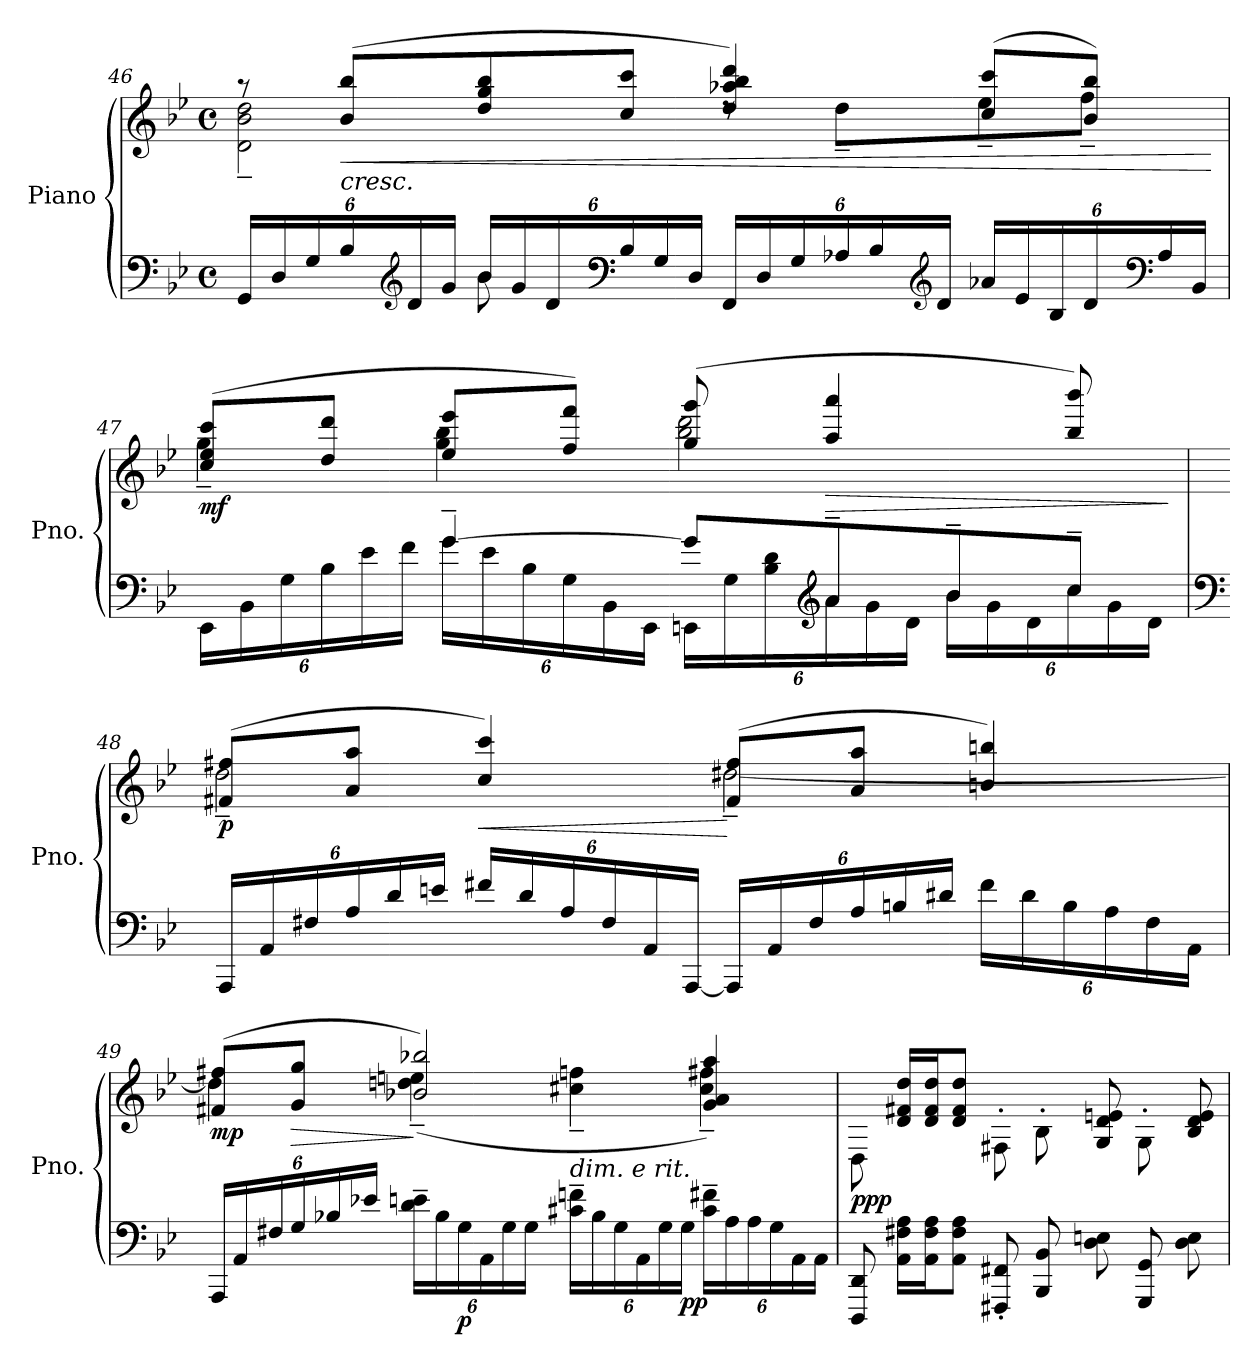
**kern	**kern	**dynam
*part1	*part1	*part1
*staff2	*staff1	*staff1/2
*I"Piano	*	*
*I'Pno.	*	*
*clefF4	*clefG2	*
*k[b-e-]	*k[b-e-]	*
*M4/4	*M4/4	*
*met(c)	*met(c)	*
*Xbrackettup	*	*
=46	=46	=46
*^	*^	*
24GG/LL	4ryy	8raa	2d\~ 2b-\~ 2dd\~	.
24D/	.	.	.	.
24G/	.	.	.	.
!LO:TX:a:i:t=cresc.	!	!	!	!
!	!	!	!	!LO:HP:b
24B-/	.	(8b-/ 8bb-/L	.	<
*clefG2	*	*	*	*
24d/	.	.	.	.
24g/JJ	.	.	.	.
24b-/LL	8b-\	8dd/ 8gg/ 8bb-/	.	.
24g/	.	.	.	.
24d/	.	.	.	.
*clefF4	*	*	*	*
24B-/	8ryy	8cc/ 8ccc/J	.	.
24G/	.	.	.	.
24D/JJ	.	.	.	.
24FF/LL	2ryy	4dd/ 4aa-X/ 4bb-/ 4ddd/)	8rdd	.
24D/	.	.	.	.
24G/	.	.	.	.
24A-X/	.	.	8dd~\L	.
24B-/	.	.	.	.
*clefG2	*	*	*	*
24d/JJ	.	.	.	.
24a-X/LL	.	(8cc/ 8ccc/L	8ee-~\	.
24e-/	.	.	.	.
24B-/	.	.	.	.
24d/	.	8b-/ 8bb-/J)	8ff~\J	.
*clefF4	*	*	*	*
24A-/	.	.	.	.
24BB-/JJ	.	.	.	.
*v	*v	*	*	*
*	*v	*v	*
.	.	[
!!LO:LB:g=z
=47	=47	=47
*^	*^	*
!	!	!	!	!LO:DY:b
4ryy	24EE-\LL	(8cc/ 8ee-/ 8ccc/L	4gg~\	mf
.	24BB-\	.	.	.
.	24G\	.	.	.
.	24B-\	8dd/ 8ddd/J	.	.
.	24e-\	.	.	.
.	24f\JJ	.	.	.
[4g~/	24g\LL	8ee-/ 8eee-/L	4gg\ 4bb-\	.
.	24e-\	.	.	.
.	24B-\	.	.	.
.	24G\	8ff/ 8fff/J)	.	.
.	24BB-\	.	.	.
.	24EE-\JJ	.	.	.
8g/L]	24EEn\LL	(8gg/ 8ggg/	2bb-\ 2ddd\	.
.	24G\	.	.	.
.	24B-\ 24d\	.	.	.
*clefG2	*	*	*	*
!	!	!	!	!LO:HP:b
8a~/	24a\	4aa/ 4aaa/	.	>
.	24g\	.	.	.
.	24d\JJ	.	.	.
8b-~/	24b-\LL	.	.	.
.	24g\	.	.	.
.	24d\	.	.	.
8cc~/J	24cc\	8bb-/ 8bbb-/)	.	.
.	24g\	.	.	.
.	24d\JJ	.	.	.
*v	*v	*	*	*
*	*v	*v	*
.	.	]
=48	=48	=48
*clefF4	*	*
*	*^	*
!	!	!	!LO:DY:b
24AAA/LL	(8f#X/ 8ff#X/L	2dd~\	p
24AA/	.	.	.
24F#X/	.	.	.
24A/	8a/ 8aa/J	.	.
24d/	.	.	.
24en/JJ	.	.	.
!	!	!	!LO:HP:b
24f#X/LL	4cc/ 4ccc/)	.	<
24d/	.	.	.
24A/	.	.	.
24F#/	.	.	.
24AA/	.	.	.
[24AAA/JJ	.	.	.
24AAA/LL]	(8f#/ 8ff#/L	[2dd#X~\	[
24AA/	.	.	.
24F#/	.	.	.
24A/	8a/ 8aa/J	.	.
24Bn/	.	.	.
24d#X/JJ	.	.	.
24f#\LL	4bn/ 4bbn/)	.	.
24d#\	.	.	.
24B\	.	.	.
24A\	.	.	.
24F#\	.	.	.
24AA\JJ	.	.	.
!!LO:LB:g=z	!!
=49	=49	=49	=49
!	!	!	!LO:DY:b
24AAA/LL	(8f#X/ 8ff#X/L	4dd#\]	mp
24AA/	.	.	.
24F#X/	.	.	.
!	!	!	!LO:HP:b
24G/	8g/ 8gg/J	.	>
24B-X/	.	.	.
24e-X/JJ	.	.	.
24d\~ 24en\~LL	2b-X/ 2bb-X/)	(4ddn\~ 4een\~	]
24B-\	.	.	.
!	!	!	!LO:DY:b=2
24G\	.	.	p
24AA\	.	.	.
24G\	.	.	.
24G\JJ	.	.	.
!LO:TX:a:i:t=dim. e rit.	!	!	!
24c#X\~ 24fn\~LL	.	4cc#X\~ 4ffn\~	.
24B-\	.	.	.
24G\	.	.	.
24AA\	.	.	.
24G\	.	.	.
!	!	!	!LO:DY:b=2
24G\JJ	.	.	pp
24c#\~ 24f#X\~LL	4g/ 4a/ 4aa/	4cc#\~ 4ff#X\~)	.
24A\	.	.	.
24A\	.	.	.
24G\	.	.	.
24AA\	.	.	.
24AA\JJ	.	.	.
*	*v	*v	*
=50	=50	=50
!	!	!LO:DY:a=2
8DDD/ 8DD/	8D\	ppp
16AA\ 16F#X\ 16A\LL	16d/ 16f#X/ 16dd/LL	.
16AA\ 16F#\ 16A\J	16d/ 16f#/ 16dd/J	.
8AA\ 8F#\ 8A\J	8d/ 8f#/ 8dd/J	.
8FFF#X/' 8FF#X/'	8F#X'\	.
8BBB-/ 8BB-/	8B-'\	.
8D\ 8En\	8G/ 8d/ 8en/	.
8GGG/ 8GG/	8G'\	.
8D\ 8E\	8B-/ 8d/ 8e/	.
=	=	=
*-	*-	*-
